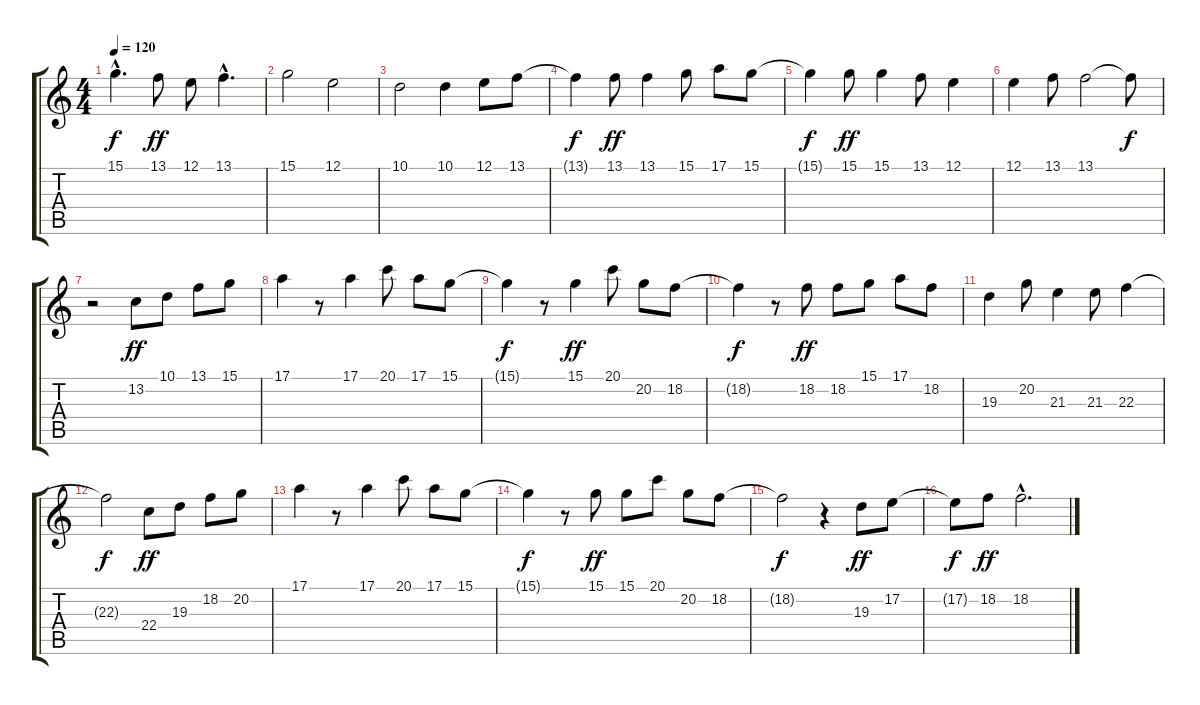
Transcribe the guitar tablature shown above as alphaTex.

\track "" {instrument acousticgrandpiano}
\staff {score tabs}
\tuning (E4 B3 G3 D3 A2 E2) {hide}
\ts (4 4)
\tempo 120
\clef g2
\ks c
15.1{hac t}.4{d dy f} 13.1.8{dy ff} 12.1.8 13.1{hac}.4{d} |
15.1.2 12.1.2 |
10.1.2 10.1.4 12.1.8 13.1.8 |
13.1{t}.4{dy f} 13.1.8{dy ff} 13.1.4 15.1.8 17.1.8 15.1.8 |
15.1{t}.4{dy f} 15.1.8{dy ff} 15.1.4 13.1.8 12.1.4 |
12.1.4 13.1.8 13.1.2 13.1{t}.8{dy f} |
r.2 13.2.8{dy ff} 10.1.8 13.1.8 15.1.8 |
17.1.4 r.8 17.1.4 20.1.8 17.1.8 15.1.8 |
15.1{t}.4{dy f} r.8 15.1.4{dy ff} 20.1.8 20.2.8 18.2.8 |
18.2{t}.4{dy f} r.8 18.2.8{dy ff} 18.2.8 15.1.8 17.1.8 18.2.8 |
19.3.4 20.2.8 21.3.4 21.3.8 22.3.4 |
22.3{t}.2{dy f} 22.4.8{dy ff} 19.3.8 18.2.8 20.2.8 |
17.1.4 r.8 17.1.4 20.1.8 17.1.8 15.1.8 |
15.1{t}.4{dy f} r.8 15.1.8{dy ff} 15.1.8 20.1.8 20.2.8 18.2.8 |
18.2{t}.2{dy f} r.4 19.3.8{dy ff} 17.2.8 |
17.2{t}.8{dy f} 18.2.8{dy ff} 18.2{hac}.2{d}
